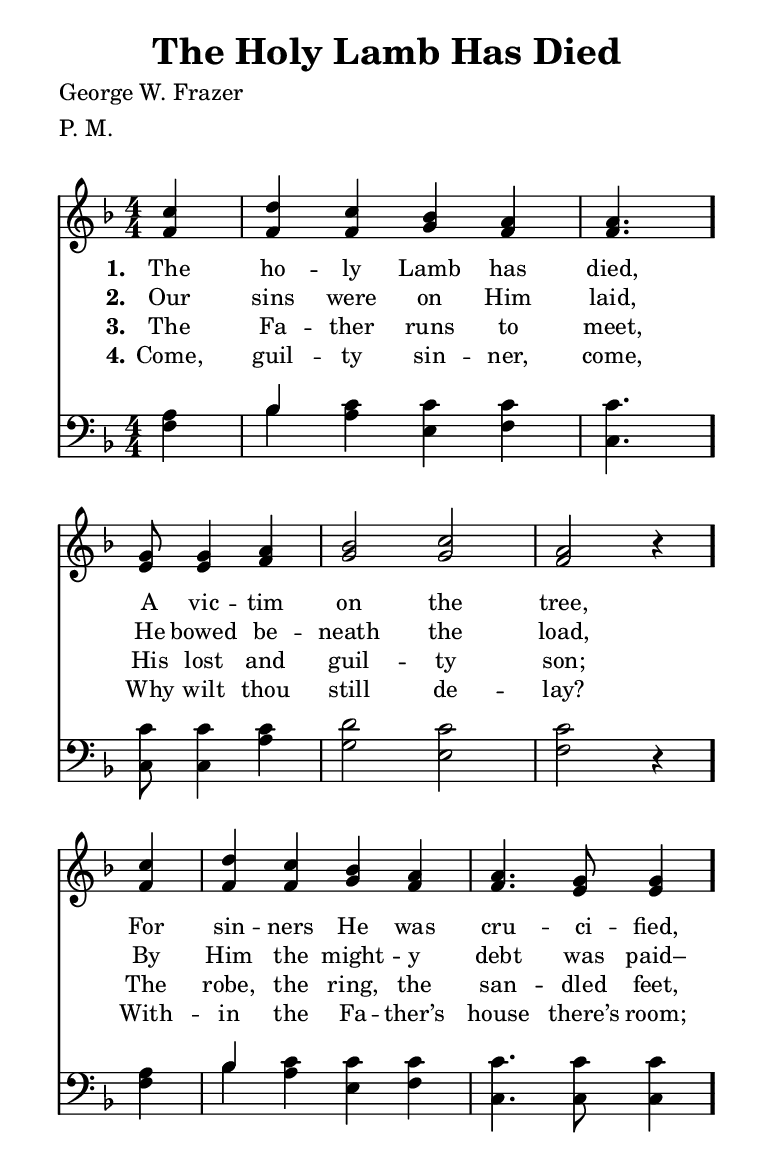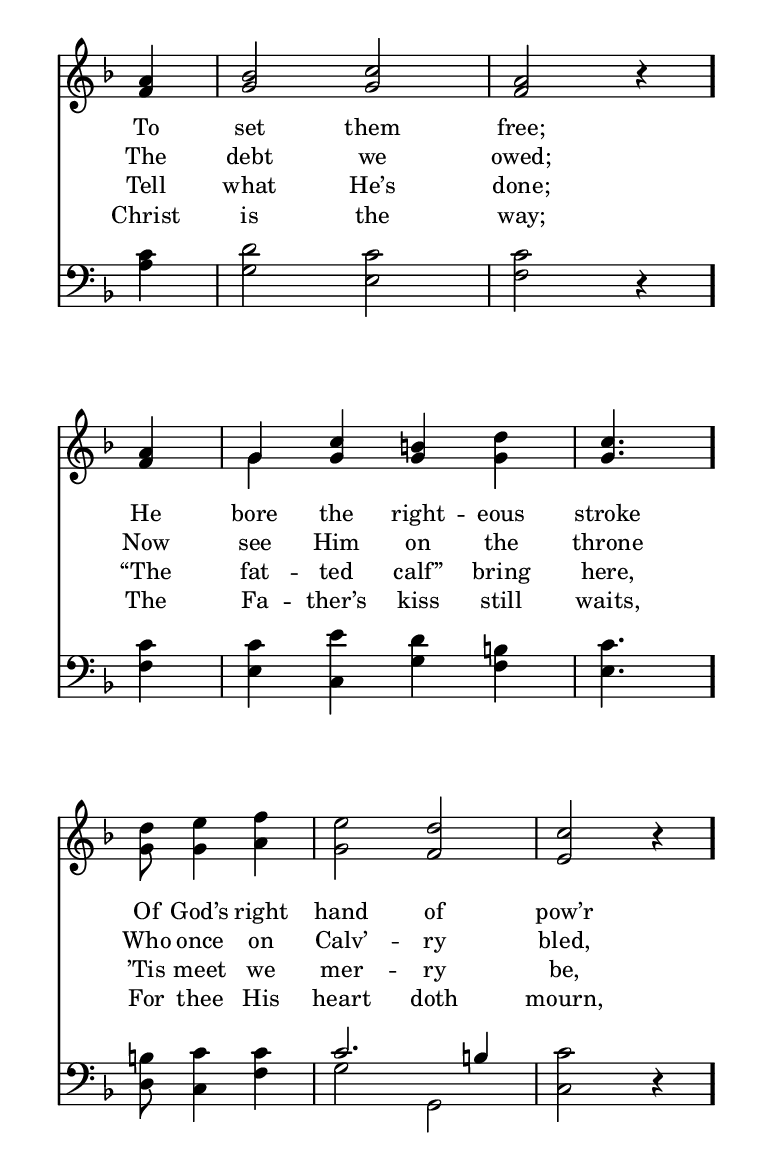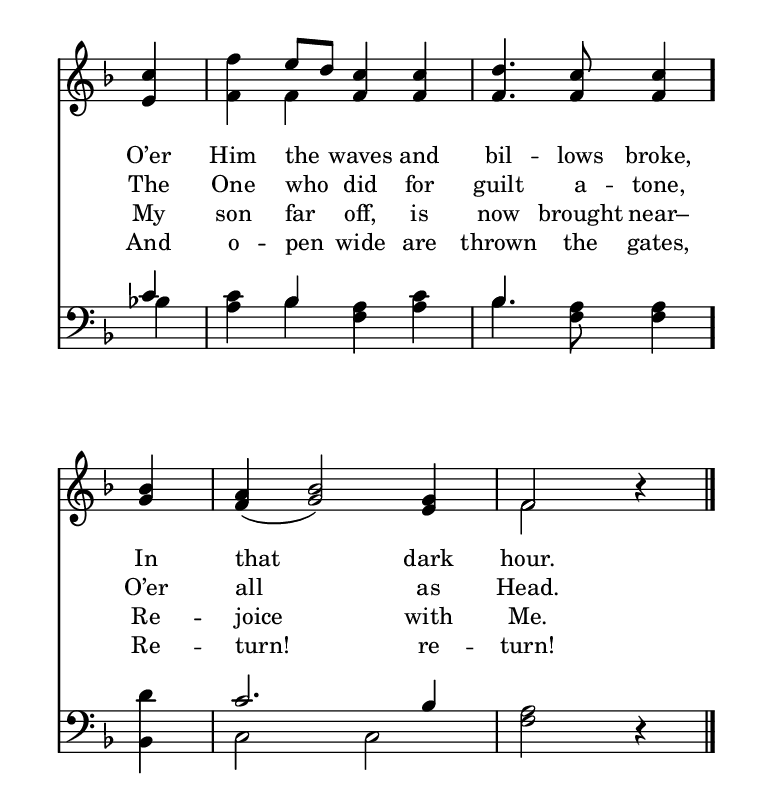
\include "common/global.ily"
\paper {
  \include "common/paper.ily"
  %ragged-bottom = ##t
  %ragged-last-bottom = ##t
  %systems-per-page = ##f
  %page-count = ##f
}

\header{
  %gospel
  hymnnumber = "122"
  title = "The Holy Lamb Has Died"
  tunename = ""
  meter = "P. M."
  poet = "George W. Frazer"
  %composer = ""
  %copyright = ""
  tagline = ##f
}

% for fermata in MIDI
ta = { \tempo 4=80 }
tb = { \tempo 4=40 }

patternAA = { c4 | c4 c4      c4 c4 | c4. }
patternAB = { c4 | c4 c4      c4 c4 | c4. c8 c4 }
patternAC = { c4 | c4 c8[ c8] c4 c4 | c4. c8 c4 }

patternBA = { c8 c4 c4 | c2  c2 | c2 c4 }
patternBB = {       c4 | c2  c2 | c2 c4 }
patternBC = { c8 c4 c4 | c2. c4 | c2 c4 }
patternBD = {       c4 | c4( c2) c4 | c2 c4 }
patternBE = {       c4 | c2. c4 | c2 c4 }

global = {
  \include "common/overrides.ily"
  \override Staff.TimeSignature.style = #'numbered % original has `c`
  \time 4/4
  \override Score.MetronomeMark.transparent = ##t % hide all fermata changes too
  \ta
  \key f \major
  \partial 4
  \autoBeamOff
}

notesSoprano = {
\global
\relative c'' {

  \changePitch \patternAA { c | d c bes a | a }
  \changePitch \patternBA { g g a | bes c | a r }
  \changePitch \patternAB { c | d c bes a | a g g }
  \changePitch \patternBB { a | bes c | a r }

  \changePitch \patternAA { a | g c b d | c }
  \changePitch \patternBA { d e f | e d | c r }
  \changePitch \patternAC { c | f e d c c | d c c }
  \changePitch \patternBD { bes | a bes g | f r }

  \bar "|."

}
}

notesAlto = {
\global
\relative e' {

  \changePitch \patternAA { f | f f g f | f }
  \changePitch \patternBA { e e f | g g | f r }
  \changePitch \patternAB { f | f f g f | f e e }
  \changePitch \patternBB { f | g g | f r }

  \changePitch \patternAA { f | g g g g | g }
  \changePitch \patternBA { g g a | g f | e r }
  \changePitch \patternAB { e | f f f f | f f f }
  \changePitch \patternBD { g | f g e | f r }

}
}

notesTenor = {
\global
\relative a {

  \changePitch \patternAA { a | bes c c c | c }
  \changePitch \patternBA { c c c | d c | c r }
  \changePitch \patternAB { a | bes c c c | c c c }
  \changePitch \patternBB { c | d c | c r }

  \changePitch \patternAA { c | c e d b | c }
  \changePitch \patternBC { b c c | c b | c r }
  \changePitch \patternAB { c | c bes a c | bes a a }
  \changePitch \patternBE { d | c bes a r }

}
}

notesBass = {
\global
\relative f {

  \changePitch \patternAA { f | bes a e f | c }
  \changePitch \patternBA { c c a' | g e | f r }
  \changePitch \patternAB { f | bes a e f | c c c }
  \changePitch \patternBB { a' | g e | f r }

  \changePitch \patternAA { f | e c g' f | e }
  \changePitch \patternBA { d c f | g g, | c r }
  \changePitch \patternAB { bes'! | a bes f a | bes f f }
  \changePitch \patternBB { bes, | c c | f r }

}
}

wordsA = \lyricmode {
\set stanza = "1."

The ho -- ly Lamb has died, \bar "."
A vic -- tim on the tree, \bar "." \break
For sin -- ners He was cru -- ci -- fied, \bar "."
To set them free; \bar "." \break
He bore the right -- eous stroke \bar "."
Of God’s right hand of pow’r \bar "." \break
O’er Him the waves and bil -- lows broke, \bar "."
In that dark hour. \bar "." \break

}

wordsB = \lyricmode {
\set stanza = "2."

Our sins were on Him laid,
He bowed be -- neath the load,
By Him the might -- y debt was paid–
The debt we owed;
Now see Him on the throne
Who once on Calv’ -- ry bled,
The One who did for guilt a -- tone,
O’er all as Head.

}

wordsC = \lyricmode {
\set stanza = "3."

The Fa -- ther runs to meet,
His lost and guil -- ty son;
The robe, the ring, the san -- dled feet,
Tell what He’s done;
“The fat -- ted calf” bring here,
’Tis meet we mer -- ry be,
My son far off, is now brought near–
Re -- joice with Me.

}

wordsD = \lyricmode {
\set stanza = "4."

Come, guil -- ty sin -- ner, come,
Why wilt thou still de -- lay?
With -- in the Fa -- ther’s house there’s room;
Christ is the way;
The Fa -- ther’s kiss still waits,
For thee His heart doth mourn,
And o -- pen wide are thrown the gates,
Re -- turn! re -- turn!

}

\score {
  \context ChoirStaff <<
    \context Staff = upper <<
      \set Staff.autoBeaming = ##f
      \set ChoirStaff.systemStartDelimiter = #'SystemStartBar
      \set ChoirStaff.printPartCombineTexts = ##f
      \partcombine #'(2 . 9) \notesSoprano \notesAlto
      \context NullVoice = sopranos { \voiceOne << \notesSoprano >> }
      \context NullVoice = altos { \voiceTwo << \notesAlto >> }
      \context Lyrics = one   \lyricsto sopranos \wordsA
      \context Lyrics = two   \lyricsto sopranos \wordsB
      \context Lyrics = three \lyricsto sopranos \wordsC
      \context Lyrics = four  \lyricsto sopranos \wordsD
    >>
    \context Staff = men <<
      \set Staff.autoBeaming = ##f
      \clef bass
      \set ChoirStaff.printPartCombineTexts = ##f
      \partcombine #'(2 . 9) \notesTenor \notesBass
      \context NullVoice = tenors { \voiceOne << \notesTenor >> }
      \context NullVoice = basses { \voiceTwo << \notesBass >> }
    >>
  >>
  \layout {
    \include "common/layout.ily"
  }
  \midi{
    \include "common/midi.ily"
  }
}

\version "2.19.49"  % necessary for upgrading to future LilyPond versions.

% vi:set et ts=2 sw=2 ai nocindent syntax=lilypond:
